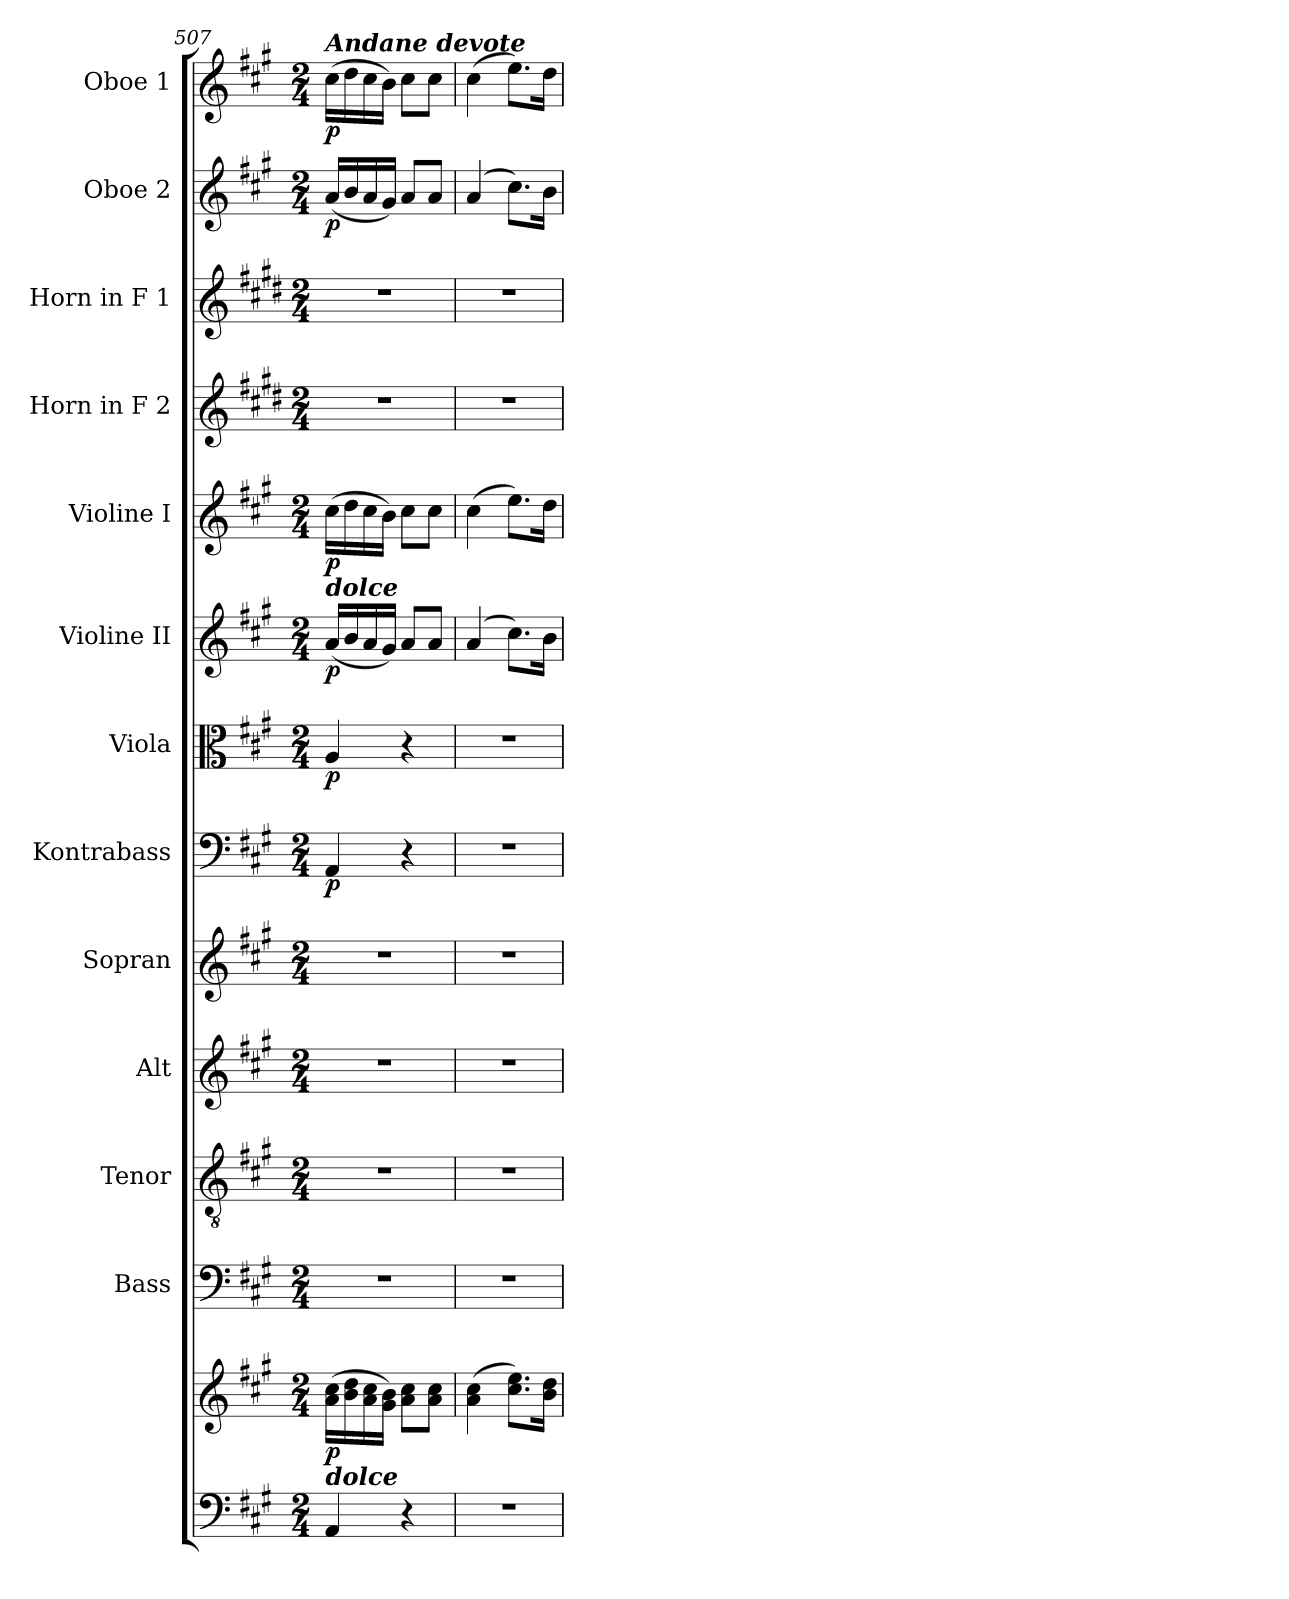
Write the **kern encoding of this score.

**kern	**kern	**dynam	**kern	**kern	**kern	**kern	**kern	**dynam	**kern	**dynam	**kern	**dynam	**kern	**dynam	**kern	**kern	**kern	**dynam	**kern	**dynam
*part13	*part13	*part13	*part12	*part11	*part10	*part9	*part8	*part8	*part7	*part7	*part6	*part6	*part5	*part5	*part4	*part3	*part2	*part2	*part1	*part1
*staff14	*staff13	*staff13/14	*staff12	*staff11	*staff10	*staff9	*staff8	*staff8	*staff7	*staff7	*staff6	*staff6	*staff5	*staff5	*staff4	*staff3	*staff2	*staff2	*staff1	*staff1
*	*	*	*I"Bass	*I"Tenor	*I"Alt	*I"Sopran	*I"Kontrabass	*	*I"Viola	*	*I"Violine II	*	*I"Violine I	*	*I"Horn in F 2	*I"Horn in F 1	*I"Oboe 2	*	*I"Oboe 1	*
*	*	*	*I'B.	*I'T.	*I'A.	*I'S.	*I'Kb.	*	*I'Vla.	*	*I'Vl. II	*	*I'Vl. I	*	*	*	*I'Ob.. 2	*	*I'Ob. 1	*
*clefF4	*clefG2	*	*clefF4	*clefGv2	*clefG2	*clefG2	*clefF4	*	*clefC3	*	*clefG2	*	*clefG2	*	*clefG2	*clefG2	*clefG2	*	*clefG2	*
*	*	*	*	*	*	*	*ITrd7c12	*	*	*	*	*	*	*	*ITrd4c7	*ITrd4c7	*	*	*	*
*k[f#c#g#]	*k[f#c#g#]	*	*k[f#c#g#]	*k[f#c#g#]	*k[f#c#g#]	*k[f#c#g#]	*k[f#c#g#]	*	*k[f#c#g#]	*	*k[f#c#g#]	*	*k[f#c#g#]	*	*k[f#c#g#]	*k[f#c#g#]	*k[f#c#g#]	*	*k[f#c#g#]	*
*A:	*A:	*	*A:	*A:	*A:	*A:	*A:	*	*A:	*	*A:	*	*A:	*	*A:	*A:	*A:	*	*A:	*
*M2/4	*M2/4	*	*M2/4	*M2/4	*M2/4	*M2/4	*M2/4	*	*M2/4	*	*M2/4	*	*M2/4	*	*M2/4	*M2/4	*M2/4	*	*M2/4	*
=507	=507	=507	=507	=507	=507	=507	=507	=507	=507	=507	=507	=507	=507	=507	=507	=507	=507	=507	=507	=507
!	!	!	!	!	!	!	!	!	!	!	!	!	!	!	!	!	!	!	!LO:TX:a:Bi:t=Andane devote	!
!	!	!	!	!	!	!	!	!	!	!	!	!	!LO:TX:b:Bi:t=dolce	!	!	!	!	!	!	!
!	!LO:TX:b:Bi:t=dolce	!	!	!	!	!	!	!	!	!	!	!	!	!	!	!	!	!	!	!
!	!	!LO:DY:b	!	!	!	!	!	!LO:DY:b	!	!LO:DY:b	!	!LO:DY:b	!	!LO:DY:b	!	!	!	!LO:DY:b	!	!LO:DY:b
4AA/	(>16a\ 16cc#\LL	p	2r	2r	2r	2r	4AAA/	p	4A/	p	(<16a/LL	p	(>16cc#\LL	p	2r	2r	(<16a/LL	p	(>16cc#\LL	p
.	16b\ 16dd\	.	.	.	.	.	.	.	.	.	16b/	.	16dd\	.	.	.	16b/	.	16dd\	.
.	16a\ 16cc#\	.	.	.	.	.	.	.	.	.	16a/	.	16cc#\	.	.	.	16a/	.	16cc#\	.
.	16g#\ 16b\JJ)	.	.	.	.	.	.	.	.	.	16g#/JJ)	.	16b\JJ)	.	.	.	16g#/JJ)	.	16b\JJ)	.
4r	8a\ 8cc#\L	.	.	.	.	.	4r	.	4r	.	8a/L	.	8cc#\L	.	.	.	8a/L	.	8cc#\L	.
.	8a\ 8cc#\J	.	.	.	.	.	.	.	.	.	8a/J	.	8cc#\J	.	.	.	8a/J	.	8cc#\J	.
=508	=508	=508	=508	=508	=508	=508	=508	=508	=508	=508	=508	=508	=508	=508	=508	=508	=508	=508	=508	=508
2r	(>4a\ 4cc#\	.	2r	2r	2r	2r	2r	.	2r	.	(4a/	.	(>4cc#\	.	2r	2r	(4a/	.	(>4cc#\	.
.	8.cc#\ 8.ee\L)	.	.	.	.	.	.	.	.	.	8.cc#\L)	.	8.ee\L)	.	.	.	8.cc#\L)	.	8.ee\L)	.
.	16b\ 16dd\Jk	.	.	.	.	.	.	.	.	.	16b\Jk	.	16dd\Jk	.	.	.	16b\Jk	.	16dd\Jk	.
=	=	=	=	=	=	=	=	=	=	=	=	=	=	=	=	=	=	=	=	=
*-	*-	*-	*-	*-	*-	*-	*-	*-	*-	*-	*-	*-	*-	*-	*-	*-	*-	*-	*-	*-
